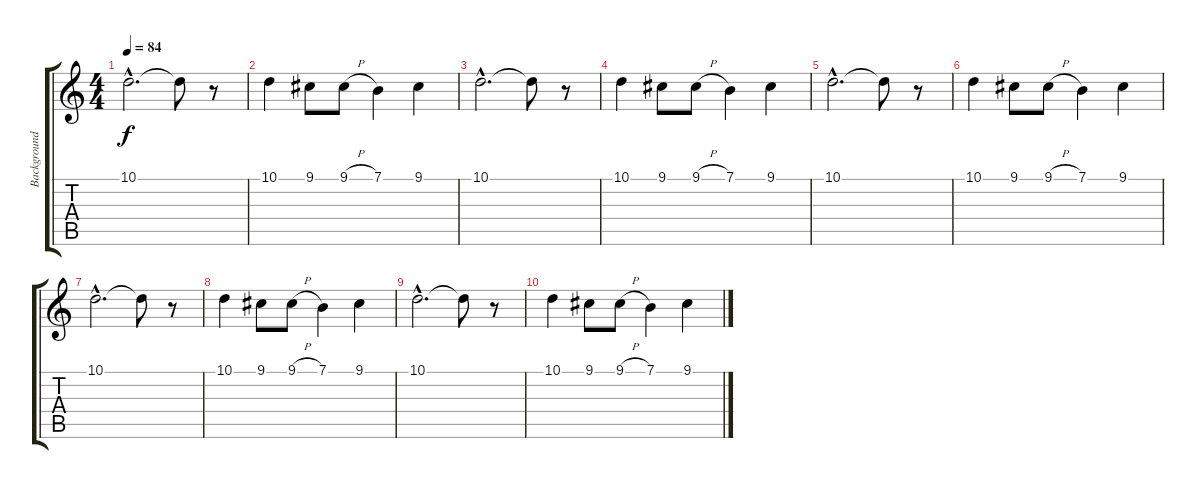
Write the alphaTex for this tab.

\track ("Background vocals" "Background") {instrument viola}
\staff {score tabs}
\tuning (E4 B3 G3 D3 A2 D2) {hide}
\ts (4 4)
\tempo 84
\clef g2
\ks c
10.1{hac}.2{d dy f} 10.1{t}.8 r.8 |
10.1.4 9.1.8 9.1{h}.8 7.1.4 9.1.4 |
10.1{hac}.2{d} 10.1{t}.8 r.8 |
10.1.4 9.1.8 9.1{h}.8 7.1.4 9.1.4 |
10.1{hac}.2{d volume 10} 10.1{t}.8 r.8 |
10.1.4 9.1.8 9.1{h}.8 7.1.4 9.1.4 |
10.1{hac}.2{d volume 6} 10.1{t}.8 r.8 |
10.1.4 9.1.8 9.1{h}.8 7.1.4 9.1.4 |
10.1{hac}.2{d volume 2} 10.1{t}.8 r.8 |
10.1.4 9.1.8 9.1{h}.8 7.1.4 9.1.4
